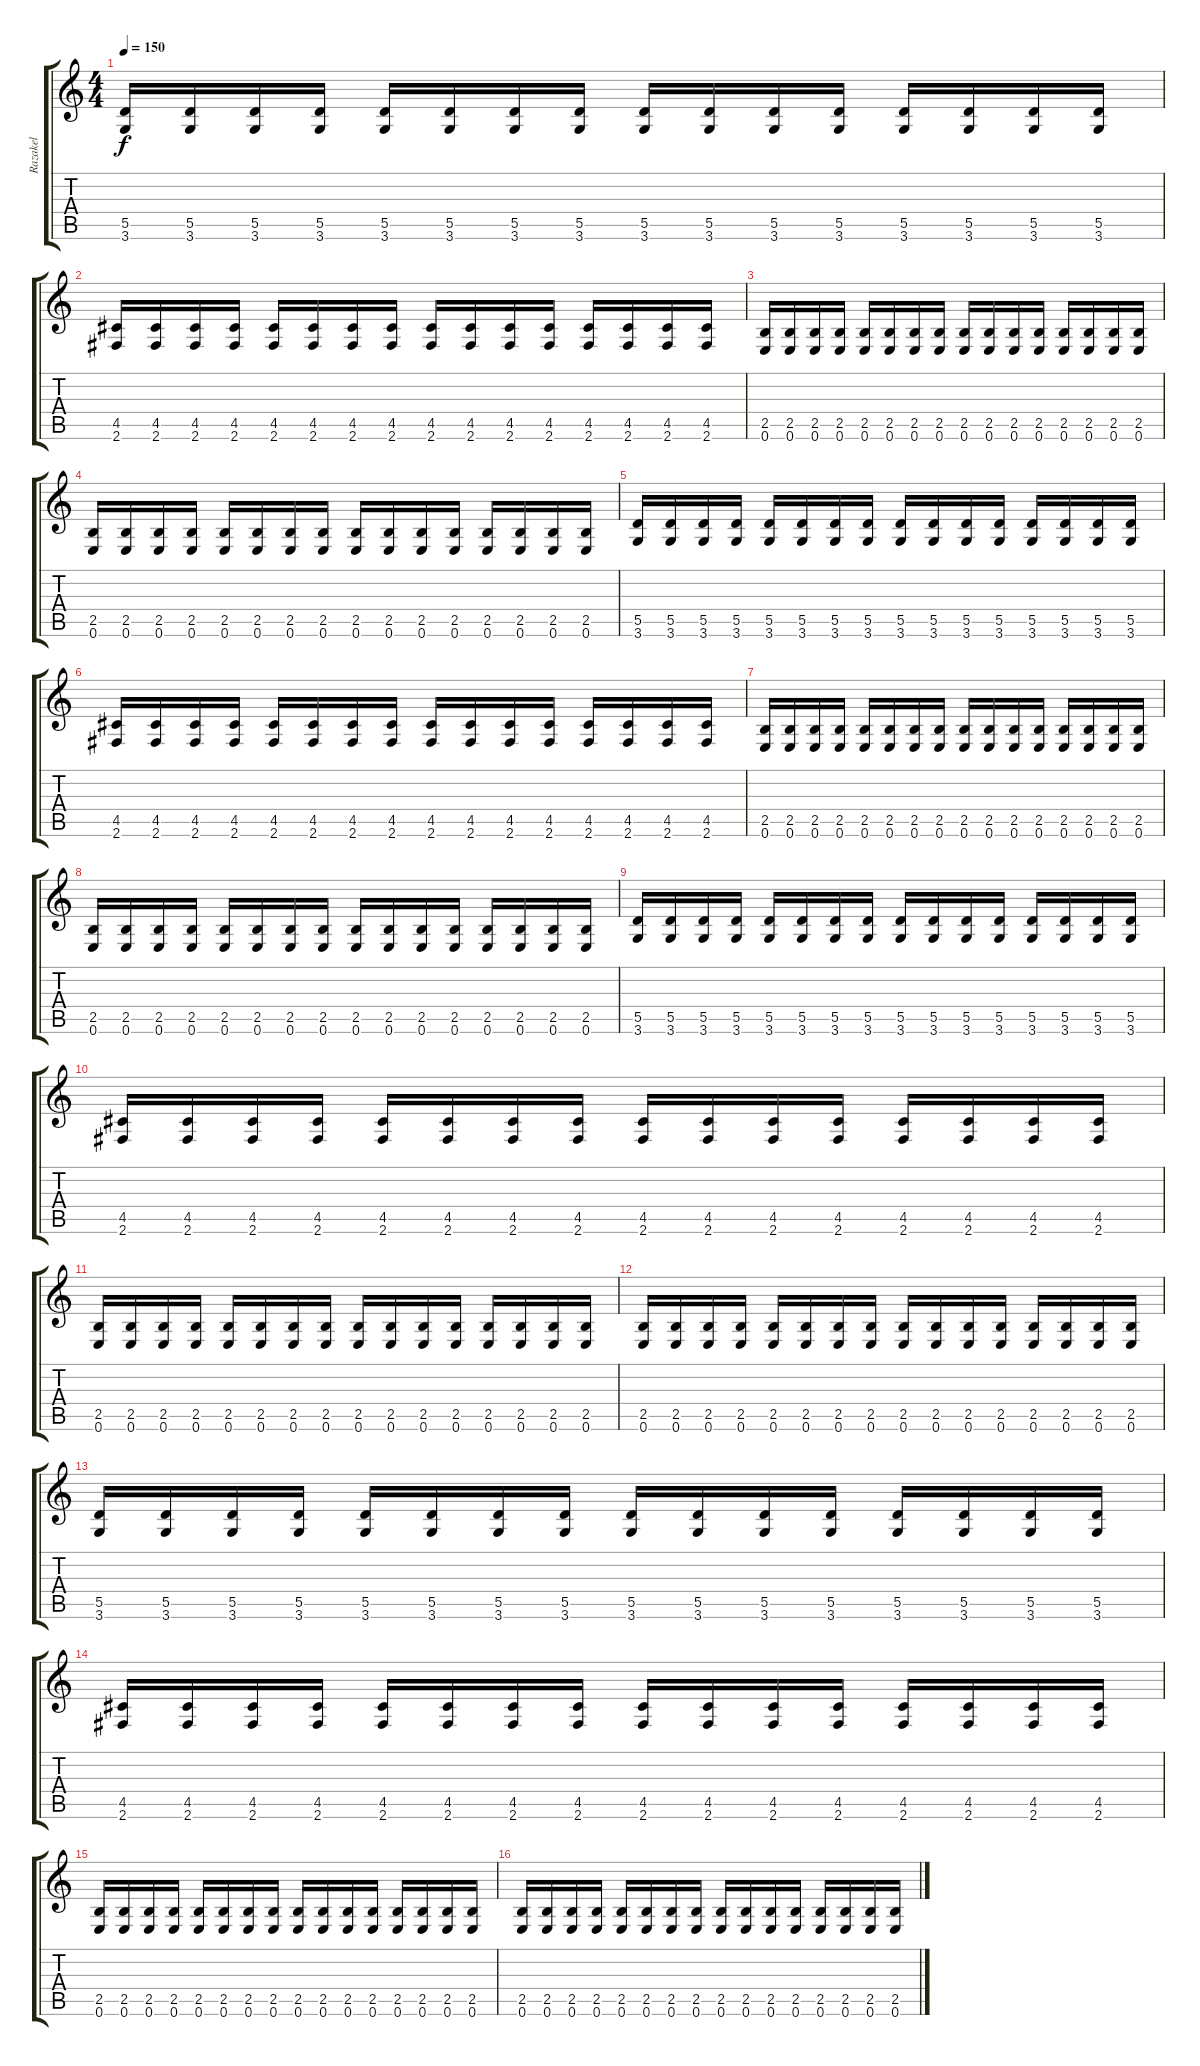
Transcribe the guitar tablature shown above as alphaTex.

\track ("Razakel" "Razakel") {instrument distortionguitar}
\staff {score tabs}
\tuning (E4 B3 G3 D3 A2 E2) {hide}
\ts (4 4)
\tempo 150
\clef g2
\ks c
(5.5 3.6).16{dy f} (5.5 3.6).16 (5.5 3.6).16 (5.5 3.6).16 (5.5 3.6).16 (5.5 3.6).16 (5.5 3.6).16 (5.5 3.6).16 (5.5 3.6).16 (5.5 3.6).16 (5.5 3.6).16 (5.5 3.6).16 (5.5 3.6).16 (5.5 3.6).16 (5.5 3.6).16 (5.5 3.6).16 |
(4.5 2.6).16 (4.5 2.6).16 (4.5 2.6).16 (4.5 2.6).16 (4.5 2.6).16 (4.5 2.6).16 (4.5 2.6).16 (4.5 2.6).16 (4.5 2.6).16 (4.5 2.6).16 (4.5 2.6).16 (4.5 2.6).16 (4.5 2.6).16 (4.5 2.6).16 (4.5 2.6).16 (4.5 2.6).16 |
(2.5 0.6).16 (2.5 0.6).16 (2.5 0.6).16 (2.5 0.6).16 (2.5 0.6).16 (2.5 0.6).16 (2.5 0.6).16 (2.5 0.6).16 (2.5 0.6).16 (2.5 0.6).16 (2.5 0.6).16 (2.5 0.6).16 (2.5 0.6).16 (2.5 0.6).16 (2.5 0.6).16 (2.5 0.6).16 |
(2.5 0.6).16 (2.5 0.6).16 (2.5 0.6).16 (2.5 0.6).16 (2.5 0.6).16 (2.5 0.6).16 (2.5 0.6).16 (2.5 0.6).16 (2.5 0.6).16 (2.5 0.6).16 (2.5 0.6).16 (2.5 0.6).16 (2.5 0.6).16 (2.5 0.6).16 (2.5 0.6).16 (2.5 0.6).16 |
(5.5 3.6).16 (5.5 3.6).16 (5.5 3.6).16 (5.5 3.6).16 (5.5 3.6).16 (5.5 3.6).16 (5.5 3.6).16 (5.5 3.6).16 (5.5 3.6).16 (5.5 3.6).16 (5.5 3.6).16 (5.5 3.6).16 (5.5 3.6).16 (5.5 3.6).16 (5.5 3.6).16 (5.5 3.6).16 |
(4.5 2.6).16 (4.5 2.6).16 (4.5 2.6).16 (4.5 2.6).16 (4.5 2.6).16 (4.5 2.6).16 (4.5 2.6).16 (4.5 2.6).16 (4.5 2.6).16 (4.5 2.6).16 (4.5 2.6).16 (4.5 2.6).16 (4.5 2.6).16 (4.5 2.6).16 (4.5 2.6).16 (4.5 2.6).16 |
(2.5 0.6).16 (2.5 0.6).16 (2.5 0.6).16 (2.5 0.6).16 (2.5 0.6).16 (2.5 0.6).16 (2.5 0.6).16 (2.5 0.6).16 (2.5 0.6).16 (2.5 0.6).16 (2.5 0.6).16 (2.5 0.6).16 (2.5 0.6).16 (2.5 0.6).16 (2.5 0.6).16 (2.5 0.6).16 |
(2.5 0.6).16 (2.5 0.6).16 (2.5 0.6).16 (2.5 0.6).16 (2.5 0.6).16 (2.5 0.6).16 (2.5 0.6).16 (2.5 0.6).16 (2.5 0.6).16 (2.5 0.6).16 (2.5 0.6).16 (2.5 0.6).16 (2.5 0.6).16 (2.5 0.6).16 (2.5 0.6).16 (2.5 0.6).16 |
(5.5 3.6).16 (5.5 3.6).16 (5.5 3.6).16 (5.5 3.6).16 (5.5 3.6).16 (5.5 3.6).16 (5.5 3.6).16 (5.5 3.6).16 (5.5 3.6).16 (5.5 3.6).16 (5.5 3.6).16 (5.5 3.6).16 (5.5 3.6).16 (5.5 3.6).16 (5.5 3.6).16 (5.5 3.6).16 |
(4.5 2.6).16 (4.5 2.6).16 (4.5 2.6).16 (4.5 2.6).16 (4.5 2.6).16 (4.5 2.6).16 (4.5 2.6).16 (4.5 2.6).16 (4.5 2.6).16 (4.5 2.6).16 (4.5 2.6).16 (4.5 2.6).16 (4.5 2.6).16 (4.5 2.6).16 (4.5 2.6).16 (4.5 2.6).16 |
(2.5 0.6).16 (2.5 0.6).16 (2.5 0.6).16 (2.5 0.6).16 (2.5 0.6).16 (2.5 0.6).16 (2.5 0.6).16 (2.5 0.6).16 (2.5 0.6).16 (2.5 0.6).16 (2.5 0.6).16 (2.5 0.6).16 (2.5 0.6).16 (2.5 0.6).16 (2.5 0.6).16 (2.5 0.6).16 |
(2.5 0.6).16 (2.5 0.6).16 (2.5 0.6).16 (2.5 0.6).16 (2.5 0.6).16 (2.5 0.6).16 (2.5 0.6).16 (2.5 0.6).16 (2.5 0.6).16 (2.5 0.6).16 (2.5 0.6).16 (2.5 0.6).16 (2.5 0.6).16 (2.5 0.6).16 (2.5 0.6).16 (2.5 0.6).16 |
(5.5 3.6).16 (5.5 3.6).16 (5.5 3.6).16 (5.5 3.6).16 (5.5 3.6).16 (5.5 3.6).16 (5.5 3.6).16 (5.5 3.6).16 (5.5 3.6).16 (5.5 3.6).16 (5.5 3.6).16 (5.5 3.6).16 (5.5 3.6).16 (5.5 3.6).16 (5.5 3.6).16 (5.5 3.6).16 |
(4.5 2.6).16 (4.5 2.6).16 (4.5 2.6).16 (4.5 2.6).16 (4.5 2.6).16 (4.5 2.6).16 (4.5 2.6).16 (4.5 2.6).16 (4.5 2.6).16 (4.5 2.6).16 (4.5 2.6).16 (4.5 2.6).16 (4.5 2.6).16 (4.5 2.6).16 (4.5 2.6).16 (4.5 2.6).16 |
(2.5 0.6).16 (2.5 0.6).16 (2.5 0.6).16 (2.5 0.6).16 (2.5 0.6).16 (2.5 0.6).16 (2.5 0.6).16 (2.5 0.6).16 (2.5 0.6).16 (2.5 0.6).16 (2.5 0.6).16 (2.5 0.6).16 (2.5 0.6).16 (2.5 0.6).16 (2.5 0.6).16 (2.5 0.6).16 |
(2.5 0.6).16 (2.5 0.6).16 (2.5 0.6).16 (2.5 0.6).16 (2.5 0.6).16 (2.5 0.6).16 (2.5 0.6).16 (2.5 0.6).16 (2.5 0.6).16 (2.5 0.6).16 (2.5 0.6).16 (2.5 0.6).16 (2.5 0.6).16 (2.5 0.6).16 (2.5 0.6).16 (2.5 0.6).16
